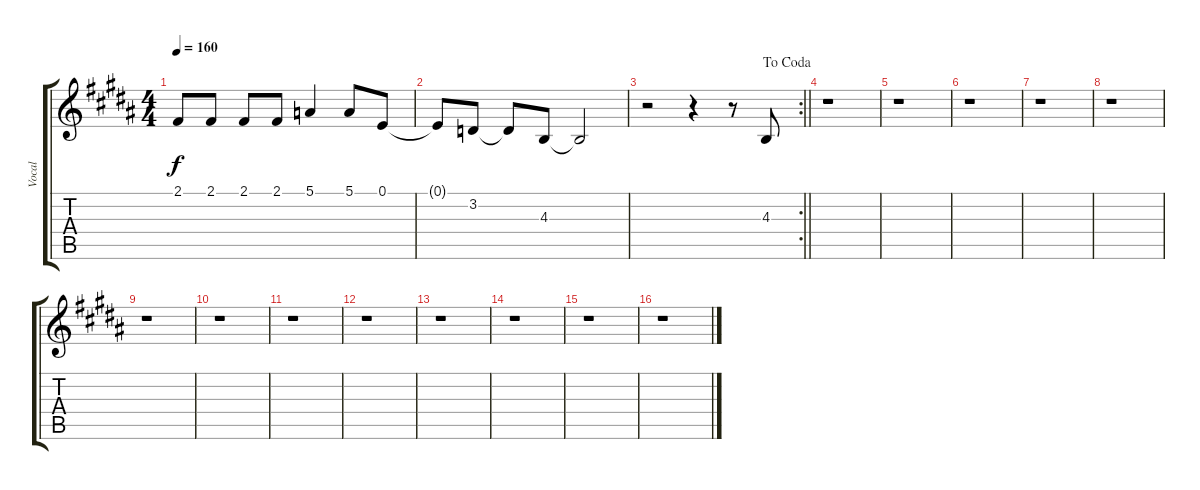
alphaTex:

\track ("Vocal" "Vocal") {instrument altosax}
\staff {score tabs}
\tuning (E4 B3 G3 D3 A2 E2) {hide}
\ts (4 4)
\tempo 160
\clef g2
\ks b
2.1{t}.8{dy f} 2.1.8 2.1.8 2.1.8 5.1.4 5.1.8 0.1.8 |
0.1{t}.8 3.2.8 3.2{t}.8 4.3.8 4.3{t}.2 |
\rc 2
\jump dacoda
\barLineRight lightlight
r.2 r.4 r.8 4.3.8 |
r.1 |
r.1 |
r.1 |
r.1 |
r.1 |
r.1 |
r.1 |
r.1 |
r.1 |
r.1 |
r.1 |
r.1 |
r.1
